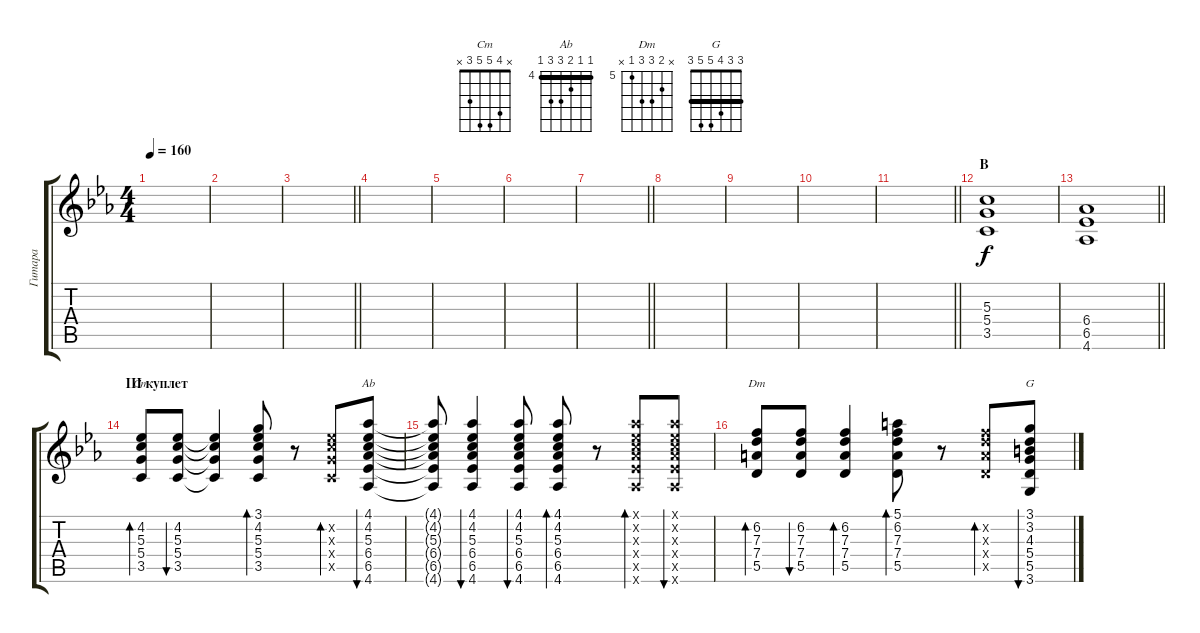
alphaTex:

\track ("Гитара" "Гитара") {instrument acousticguitarsteel}
\staff {score tabs}
\tuning (E4 B3 G3 D3 A2 E2) {hide}
\chord ("Cm" x 4 5 5 3 x)
\chord ("Ab" 4 4 5 6 6 4) {firstfret 4 barre 4}
\chord ("Dm" x 6 7 7 5 x) {firstfret 5}
\chord ("G" 3 3 4 5 5 3) {barre 3}
\ts (4 4)
\tempo 160
\clef g2
\ks cminor
|
|
\barLineRight lightlight
|
|
|
|
\barLineRight lightlight
|
|
|
|
\barLineRight lightlight
|
\section ("" "B")
(5.3 5.4 3.5).1{volume 0 instrument distortionguitar} |
\barLineRight lightlight
(6.4 6.5 4.6).1 |
\section ("" "III куплет")
(4.2 5.3 5.4 3.5).8{bd 60 ch "Cm" volume 12 instrument acousticguitarsteel} (4.2 5.3 5.4 3.5).8{bu 60} (4.2{t} 5.3{t} 5.4{t} 3.5{t}).4 (3.1 4.2 5.3 5.4 3.5).8{bd 60} r.8 (4.2{x} 5.3{x} 5.4{x} 3.5{x}).8{bd 60} (4.1 4.2 5.3 6.4 6.5 4.6).8{bu 60 ch "Ab"} |
(4.1{t} 4.2{t} 5.3{t} 6.4{t} 6.5{t} 4.6{t}).8 (4.1 4.2 5.3 6.4 6.5 4.6).4{bu 60} (4.1 4.2 5.3 6.4 6.5 4.6).8{bu 60} (4.1 4.2 5.3 6.4 6.5 4.6).8{bd 60} r.8 (4.1{x} 4.2{x} 5.3{x} 6.4{x} 6.5{x} 4.6{x}).8{bd 60} (4.1{x} 4.2{x} 5.3{x} 6.4{x} 6.5{x} 4.6{x}).8{bu 60} |
(6.2 7.3 7.4 5.5).8{bd 60 ch "Dm"} (6.2 7.3 7.4 5.5).8{bu 60} (6.2 7.3 7.4 5.5).4{bd 60} (5.1 6.2 7.3 7.4 5.5).8{bd 60} r.8 (6.2{x} 7.3{x} 7.4{x} 5.5{x}).8{bd 60} (3.1 3.2 4.3 5.4 5.5 3.6).8{bu 60 ch "G"}
